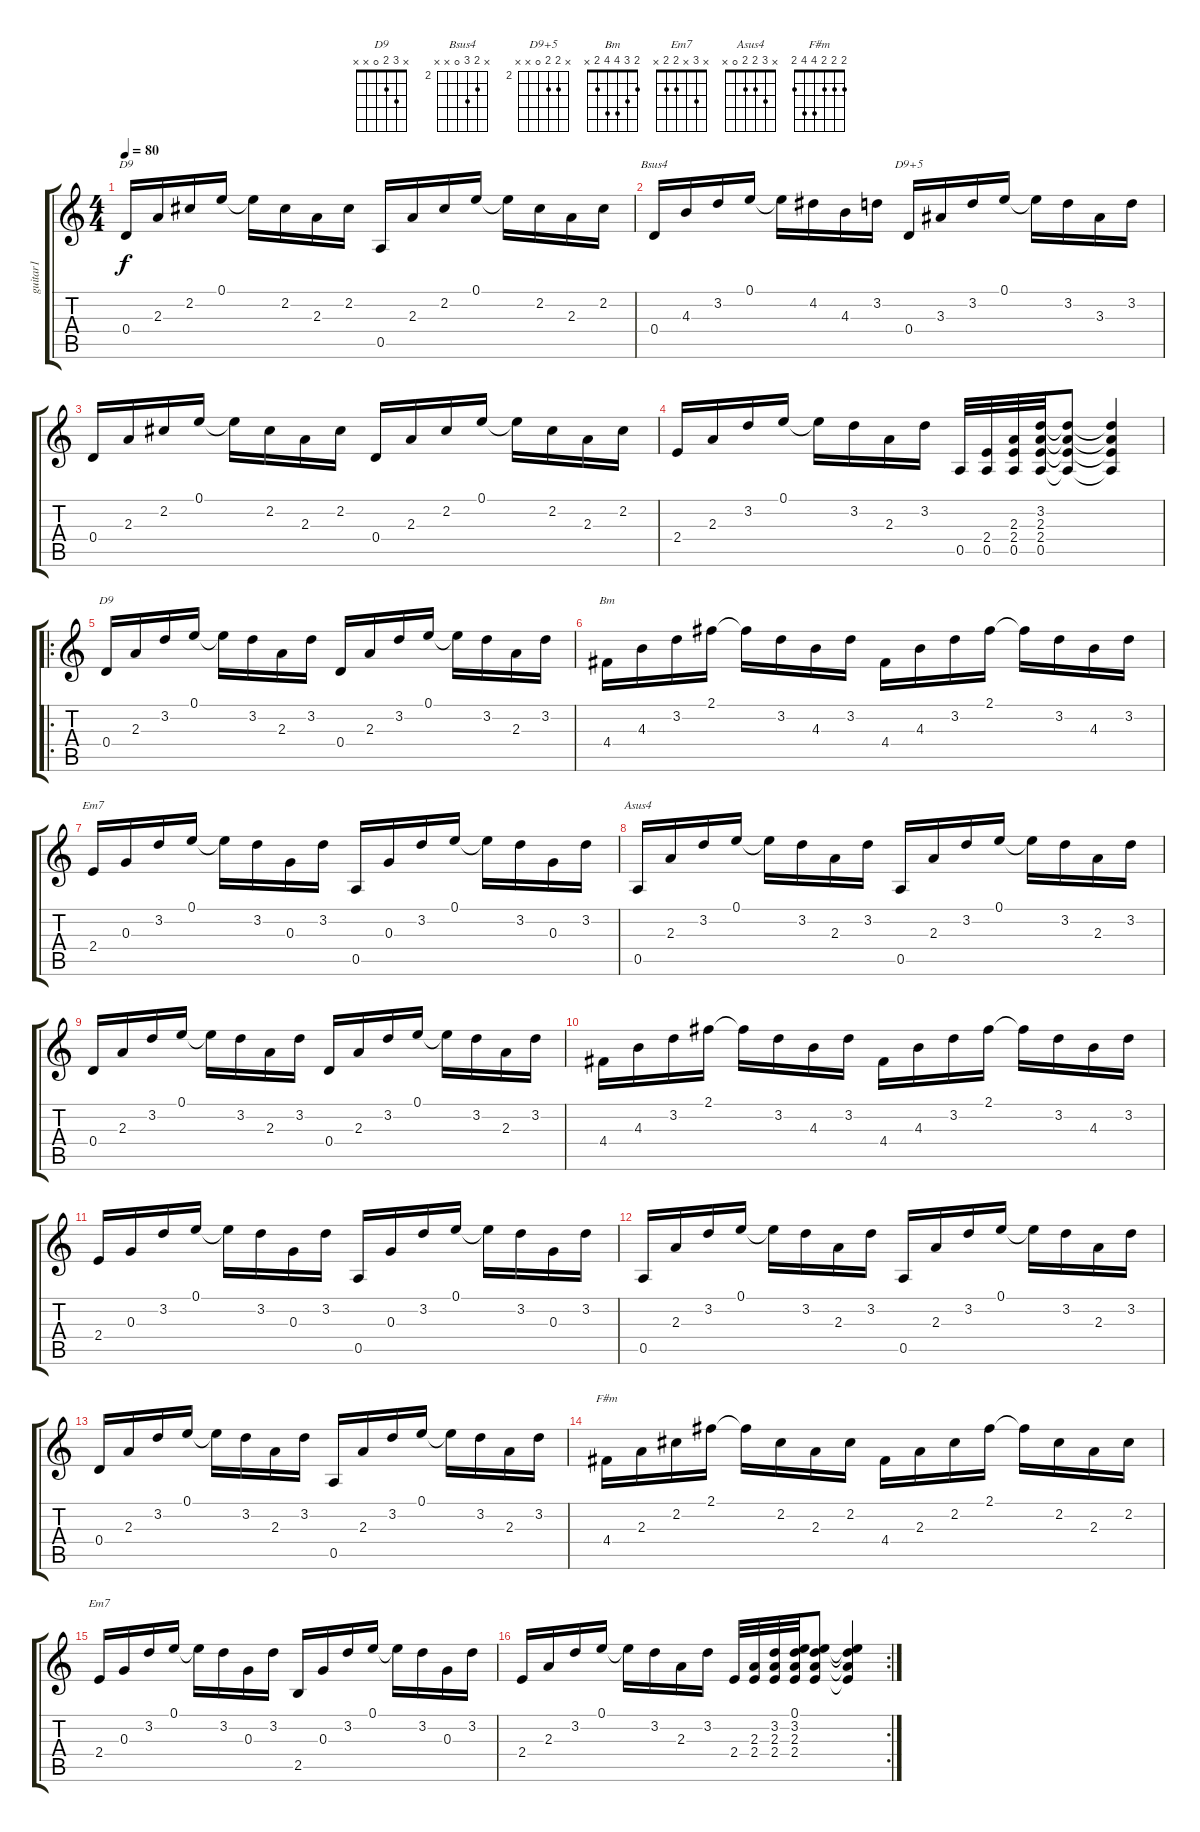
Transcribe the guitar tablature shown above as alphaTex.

\track ("guitar1" "guitar1") {instrument acousticguitarsteel}
\staff {score tabs}
\tuning (E4 B3 G3 D3 A2 E2) {hide}
\chord ("D9" x 2 2 0 x x)
\chord ("Bsus4" x 3 4 0 x x) {firstfret 2}
\chord ("D9+5" x 3 3 0 x x) {firstfret 2}
\chord ("D9" x 3 2 0 x x)
\chord ("Bm" 2 3 4 4 2 x)
\chord ("Em7" x 3 x 2 x x)
\chord ("Asus4" x 3 2 2 0 x)
\chord ("F#m" 2 2 2 4 4 2)
\chord ("Em7" x 3 x 2 2 x)
\ts (4 4)
\tempo 80
\clef g2
\ks c
0.4.16{ch "D9" dy f instrument acousticguitarsteel} 2.3.16 2.2.16 0.1.16 0.1{t}.16 2.2.16 2.3.16 2.2.16 0.5.16 2.3.16 2.2.16 0.1.16 0.1{t}.16 2.2.16 2.3.16 2.2.16 |
0.4.16{ch "Bsus4"} 4.3.16 3.2.16 0.1.16 0.1{t}.16 4.2.16 4.3.16 3.2.16 0.4.16{ch "D9+5"} 3.3.16 3.2.16 0.1.16 0.1{t}.16 3.2.16 3.3.16 3.2.16 |
0.4.16 2.3.16 2.2.16 0.1.16 0.1{t}.16 2.2.16 2.3.16 2.2.16 0.4.16 2.3.16 2.2.16 0.1.16 0.1{t}.16 2.2.16 2.3.16 2.2.16 |
2.4.16 2.3.16 3.2.16 0.1.16 0.1{t}.16 3.2.16 2.3.16 3.2.16 0.5.32 (2.4 0.5).32 (2.3 2.4 0.5).32 (3.2 2.3 2.4 0.5).32 (3.2{t} 2.3{t} 2.4{t} 0.5{t}).8 (3.2{t} 2.3{t} 2.4{t} 0.5{t}).4 |
\ro
0.4.16{ch "D9"} 2.3.16 3.2.16 0.1.16 0.1{t}.16 3.2.16 2.3.16 3.2.16 0.4.16 2.3.16 3.2.16 0.1.16 0.1{t}.16 3.2.16 2.3.16 3.2.16 |
4.4.16{ch "Bm"} 4.3.16 3.2.16 2.1.16 2.1{t}.16 3.2.16 4.3.16 3.2.16 4.4.16 4.3.16 3.2.16 2.1.16 2.1{t}.16 3.2.16 4.3.16 3.2.16 |
2.4.16{ch "Em7"} 0.3.16 3.2.16 0.1.16 0.1{t}.16 3.2.16 0.3.16 3.2.16 0.5.16 0.3.16 3.2.16 0.1.16 0.1{t}.16 3.2.16 0.3.16 3.2.16 |
0.5.16{ch "Asus4"} 2.3.16 3.2.16 0.1.16 0.1{t}.16 3.2.16 2.3.16 3.2.16 0.5.16 2.3.16 3.2.16 0.1.16 0.1{t}.16 3.2.16 2.3.16 3.2.16 |
0.4.16 2.3.16 3.2.16 0.1.16 0.1{t}.16 3.2.16 2.3.16 3.2.16 0.4.16 2.3.16 3.2.16 0.1.16 0.1{t}.16 3.2.16 2.3.16 3.2.16 |
4.4.16 4.3.16 3.2.16 2.1.16 2.1{t}.16 3.2.16 4.3.16 3.2.16 4.4.16 4.3.16 3.2.16 2.1.16 2.1{t}.16 3.2.16 4.3.16 3.2.16 |
2.4.16 0.3.16 3.2.16 0.1.16 0.1{t}.16 3.2.16 0.3.16 3.2.16 0.5.16 0.3.16 3.2.16 0.1.16 0.1{t}.16 3.2.16 0.3.16 3.2.16 |
0.5.16 2.3.16 3.2.16 0.1.16 0.1{t}.16 3.2.16 2.3.16 3.2.16 0.5.16 2.3.16 3.2.16 0.1.16 0.1{t}.16 3.2.16 2.3.16 3.2.16 |
0.4.16 2.3.16 3.2.16 0.1.16 0.1{t}.16 3.2.16 2.3.16 3.2.16 0.5.16 2.3.16 3.2.16 0.1.16 0.1{t}.16 3.2.16 2.3.16 3.2.16 |
4.4.16{ch "F#m"} 2.3.16 2.2.16 2.1.16 2.1{t}.16 2.2.16 2.3.16 2.2.16 4.4.16 2.3.16 2.2.16 2.1.16 2.1{t}.16 2.2.16 2.3.16 2.2.16 |
2.4.16{ch "Em7"} 0.3.16 3.2.16 0.1.16 0.1{t}.16 3.2.16 0.3.16 3.2.16 2.5.16 0.3.16 3.2.16 0.1.16 0.1{t}.16 3.2.16 0.3.16 3.2.16 |
\rc 2
2.4.16 2.3.16 3.2.16 0.1.16 0.1{t}.16 3.2.16 2.3.16 3.2.16 2.4.32 (2.3 2.4).32 (3.2 2.3 2.4).32 (0.1 3.2 2.3 2.4).32 (0.1{t} 3.2{t} 2.3{t} 2.4{t}).8 (0.1{t} 3.2{t} 2.3{t} 2.4{t}).4
